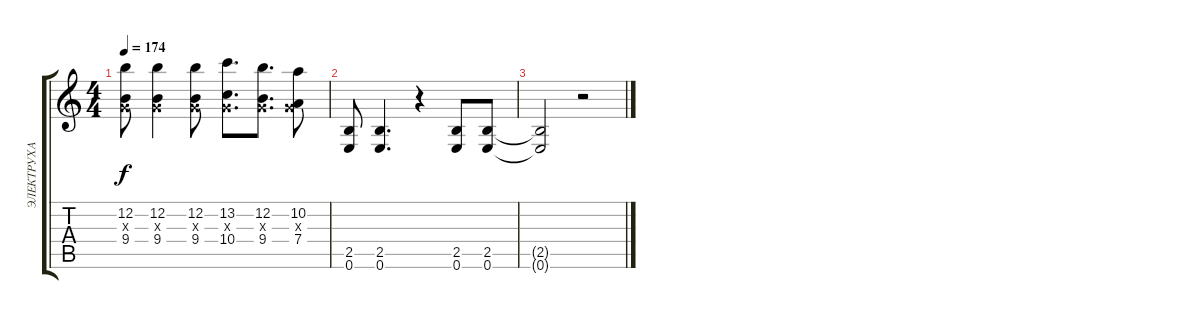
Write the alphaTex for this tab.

\track ("ЭЛЕКТРУХА" "ЭЛЕКТРУХА") {instrument distortionguitar}
\staff {score tabs}
\tuning (E4 B3 G3 D3 A2 E2) {hide}
\ts (4 4)
\tempo 174
\clef g2
\ks c
(12.2 0.3{x} 9.4).8{dy f} (12.2 0.3{x} 9.4).4 (12.2 0.3{x} 9.4).8 (13.2 0.3{x} 10.4).8{d} (12.2 0.3{x} 9.4).8{d} (10.2 0.3{x} 7.4).8 |
(2.5 0.6).8 (2.5 0.6).4{d} r.4 (2.5 0.6).8 (2.5 0.6).8 |
(2.5{t} 0.6{t}).2 r.2
